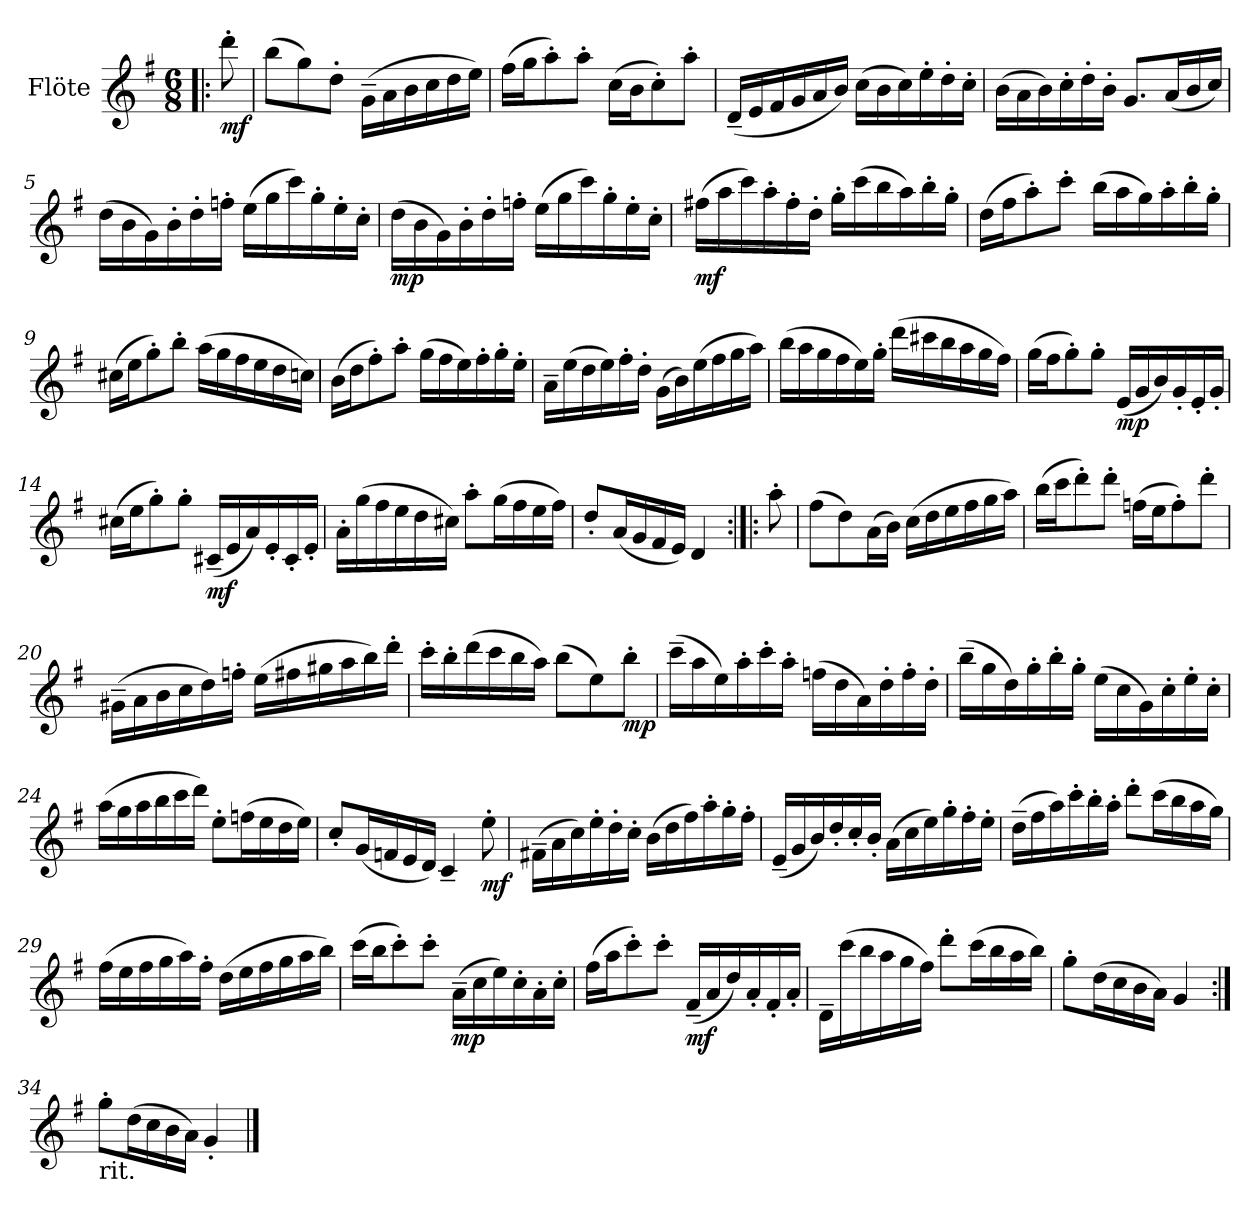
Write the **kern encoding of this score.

**kern	**dynam
*part1	*part1
*staff1	*staff1
*I"Flöte	*
*I'Fl.	*
*clefG2	*
*k[f#]	*
*M6/8	*
*MM111	*
=!|:	=!|:
!	!LO:DY:b
8ddd'\	mf
=1	=1
(>8bb\L	.
8gg\)	.
8dd'\J	.
*MM75	*
(>16g~\LL	.
*MM111	*
16a\	.
16b\	.
16cc\	.
16dd\	.
16ee\JJ)	.
=2	=2
(>16ff#\LL	.
16gg\J	.
8aa'\)	.
8aa'\J	.
(>16cc\LL	.
16b\J	.
8cc'\)	.
8aa'\J	.
=3	=3
*MM75	*
(<16d~/LL	.
*MM111	*
16e/	.
16f#/	.
16g/	.
16a/	.
16b/JJ)	.
(>16cc\LL	.
16b\	.
16cc\)	.
16ee'\	.
16dd'\	.
16cc'\JJ	.
!!LO:LB:g=z
=4	=4
(>16b\LL	.
16a\	.
16b\)	.
16cc'\	.
16dd'\	.
16b'\JJ	.
8.g/L	.
(<16a/L	.
16b/	.
16cc/JJ)	.
=5	=5
(>16dd\LL	.
16b\	.
16g\)	.
16b'\	.
16dd'\	.
16ffn'\JJ	.
(>16ee\LL	.
16gg\	.
16ccc\)	.
16gg'\	.
16ee'\	.
16cc'\JJ	.
=6	=6
!	!LO:DY:b
(>16dd\LL	mp
16b\	.
16g\)	.
16b'\	.
16dd'\	.
16ffn'\JJ	.
(>16ee\LL	.
16gg\	.
16ccc\)	.
16gg'\	.
16ee'\	.
16cc'\JJ	.
!!LO:LB:g=z
=7	=7
!	!LO:DY:b
(>16ff#X\LL	mf
16aa\	.
16ccc\)	.
16aa'\	.
16ff#'\	.
16dd'\JJ	.
16gg'\LL	.
(>16ccc\	.
16bb\	.
16aa\)	.
16bb'\	.
16gg'\JJ	.
=8	=8
(>16dd\LL	.
16ff#\J	.
8aa'\)	.
8ccc'\J	.
(>16bb\LL	.
16aa\	.
16gg\)	.
16aa'\	.
16bb'\	.
16gg'\JJ	.
=9	=9
(>16cc#X\LL	.
16ee\J	.
8gg'\)	.
8bb'\J	.
(>16aa\LL	.
16gg\	.
16ff#\	.
16ee\	.
16dd\	.
16ccn\JJ)	.
!!LO:LB:g=z
=10	=10
(>16b\LL	.
16dd\J	.
8ff#'\)	.
8aa'\J	.
(>16gg\LL	.
16ff#\	.
16ee\)	.
16ff#'\	.
16gg'\	.
16ee'\JJ	.
=11	=11
*MM75	*
16a~\LL	.
*MM111	*
(>16ee\	.
16dd\	.
16ee\)	.
16ff#'\	.
16dd'\JJ	.
(>16g\LL	.
16b\)	.
(>16ee\	.
16ff#\	.
16gg\	.
16aa\JJ)	.
=12	=12
(>16bb\LL	.
16aa\	.
16gg\	.
16ff#\	.
16ee\)	.
16gg'\JJ	.
(>16ddd\LL	.
16ccc#X\	.
16bb\	.
16aa\	.
16gg\	.
16ff#\JJ)	.
!!LO:LB:g=z
=13	=13
(>16gg\LL	.
16ff#\J	.
8gg'\)	.
8gg'\J	.
!	!LO:DY:b
(<16e/LL	mp
16g/	.
16b/)	.
16g'/	.
16e'/	.
16g'/JJ	.
=14	=14
(>16cc#X\LL	.
16ee\J	.
8gg'\)	.
8gg'\J	.
*MM75	*
!	!LO:DY:b
(<16c#X~/LL	mf
*MM111	*
16e/	.
16a/)	.
16e'/	.
16c#'/	.
16e'/JJ	.
=15	=15
16a'\LL	.
(>16gg\	.
16ff#\	.
16ee\	.
16dd\	.
16cc#X\JJ)	.
8aa'\L	.
(>16gg\L	.
16ff#\	.
16ee\	.
16ff#\JJ)	.
!!LO:LB:g=z
=16	=16
8dd'/L	.
(<16a/L	.
16g/	.
16f#/	.
16e/JJ)	.
4d/	.
=17:|!|:	=17:|!|:
8aa'\	.
=18	=18
(>8ff#\L	.
8dd\)	.
(>16a\L	.
16b\JJ)	.
(>16cc\LL	.
16dd\	.
16ee\	.
16ff#\	.
16gg\	.
16aa\JJ)	.
=19	=19
(>16bb\LL	.
16ccc\J	.
8ddd'\)	.
8ddd'\J	.
(>16ffn\LL	.
16ee\J	.
8ff'\)	.
8ddd'\J	.
!!LO:LB:g=z
=20	=20
*MM75	*
(>16g#X~\LL	.
*MM111	*
16a\	.
16b\	.
16cc\	.
16dd\)	.
16ffn'\JJ	.
(>16ee\LL	.
16ff#X\	.
16gg#X\	.
16aa\	.
16bb\)	.
16ddd'\JJ	.
=21	=21
16ccc'\LL	.
16bb'\	.
(>16ddd\	.
16ccc\	.
16bb\	.
16aa\JJ)	.
(>8bb\L	.
8ee\)	.
!	!LO:DY:b
8bb'\J	mp
=22	=22
*MM75	*
(>16ccc~\LL	.
*MM111	*
16aa\	.
16ee\)	.
16aa'\	.
16ccc'\	.
16aa'\JJ	.
(>16ffn\LL	.
16dd\	.
16a\)	.
16dd'\	.
16ff'\	.
16dd'\JJ	.
!!LO:LB:g=z
=23	=23
*MM75	*
(>16bb~\LL	.
*MM111	*
16gg\	.
16dd\)	.
16gg'\	.
16bb'\	.
16gg'\JJ	.
(>16ee\LL	.
16cc\	.
16g\)	.
16cc'\	.
16ee'\	.
16cc'\JJ	.
=24	=24
(>16aa\LL	.
16gg\	.
16aa\	.
16bb\	.
16ccc\	.
16ddd\JJ)	.
8ee'\L	.
(>16ffn\L	.
16ee\	.
16dd\	.
16ee\JJ)	.
=25	=25
8cc'/L	.
(<16g/L	.
16fn/	.
16e/	.
16d/JJ)	.
*MM90	*
4c~/	.
*MM111	*
!	!LO:DY:b
8ee'\	mf
!!LO:LB:g=z
=26	=26
*MM75	*
(>16f#X~\LL	.
*MM111	*
16a\	.
16cc\)	.
16ee'\	.
16dd'\	.
16cc'\JJ	.
(>16b\LL	.
16dd\	.
16ff#\)	.
16aa'\	.
16gg'\	.
16ff#'\JJ	.
=27	=27
*MM75	*
(<16e~/LL	.
*MM111	*
16g/	.
16b/)	.
16dd'/	.
16cc'/	.
16b'/JJ	.
(>16a\LL	.
16cc\	.
16ee\)	.
16gg'\	.
16ff#'\	.
16ee'\JJ	.
=28	=28
*MM75	*
(>16dd~\LL	.
*MM111	*
16ff#\	.
16aa\)	.
16ccc'\	.
16bb'\	.
16aa'\JJ	.
8ddd'\L	.
(>16ccc\L	.
16bb\	.
16aa\	.
16gg\JJ)	.
!!LO:LB:g=z
=29	=29
(>16ff#\LL	.
16ee\	.
16ff#\	.
16gg\	.
16aa\)	.
16ff#'\JJ	.
(>16dd\LL	.
16ee\	.
16ff#\	.
16gg\	.
16aa\	.
16bb\JJ)	.
=30	=30
(>16ccc\LL	.
16bb\J	.
8ccc'\)	.
8ccc'\J	.
*MM75	*
!	!LO:DY:b
(>16a~\LL	mp
*MM111	*
16cc\	.
16ee\)	.
16cc'\	.
16a'\	.
16cc'\JJ	.
=31	=31
(>16ff#\LL	.
16aa\J	.
8ccc'\)	.
8ccc'\J	.
*MM75	*
!	!LO:DY:b
(<16f#~/LL	mf
*MM111	*
16a/	.
16dd/)	.
16a'/	.
16f#'/	.
16a'/JJ	.
!!LO:LB:g=z
=32	=32
*MM60	*
16d~\LL	.
*MM111	*
(>16ccc\	.
16bb\	.
16aa\	.
16gg\	.
16ff#\JJ)	.
8ddd'\L	.
(>16ccc\L	.
16bb\	.
16aa\	.
16bb\JJ)	.
=33	=33
8gg'\L	.
(>16dd\L	.
16cc\	.
16b\	.
16a\JJ)	.
4g/	.
=34:|!	=34:|!
*MM90	*
!LO:TX:b:t=rit.	!
8gg'\L	.
*MM75	*
(>16dd\L	.
16cc\	.
*MM60	*
16b\	.
16a\JJ)	.
*MM45	*
4g'/	.
==	==
*-	*-
